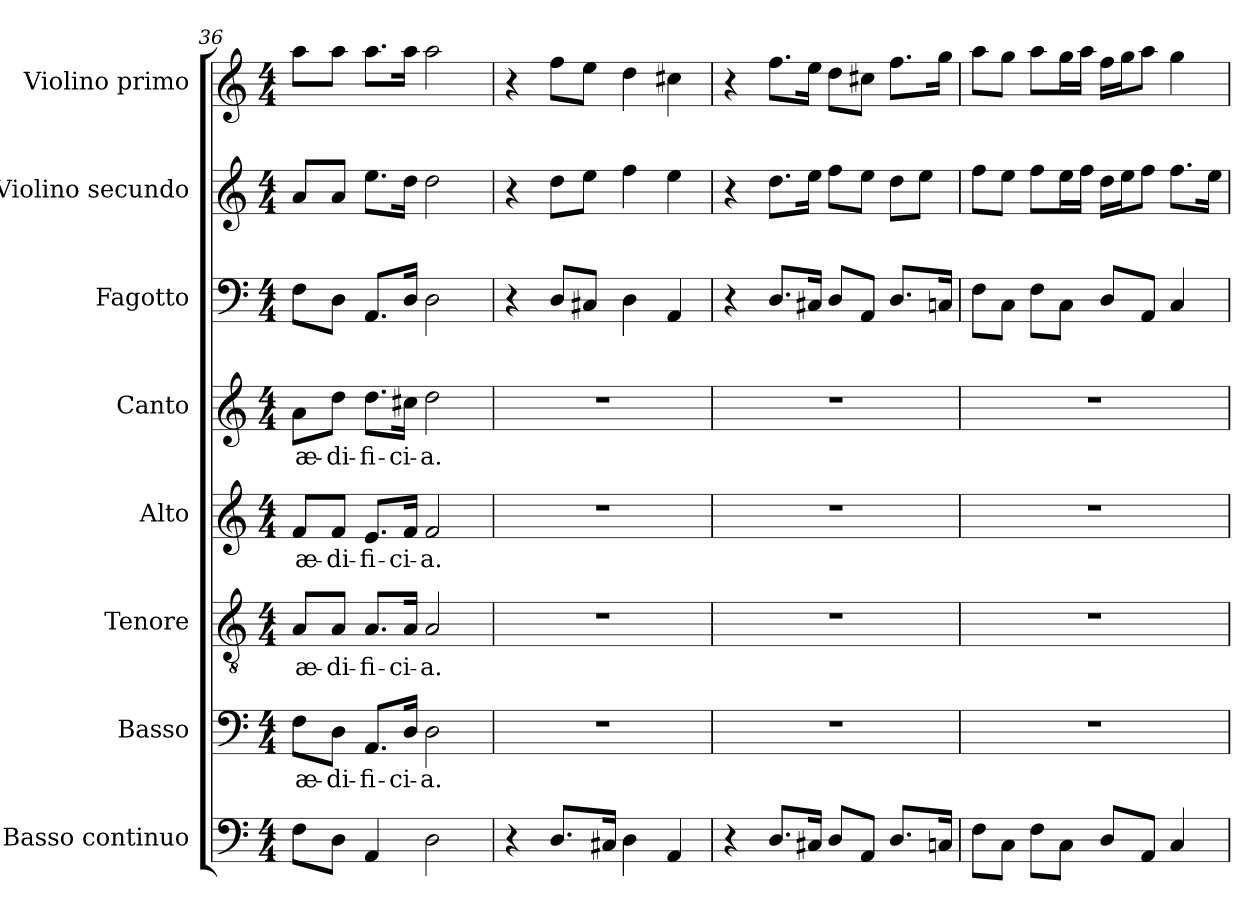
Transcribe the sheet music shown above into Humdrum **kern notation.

**kern	**kern	**text	**kern	**text	**kern	**text	**kern	**text	**kern	**kern	**kern
*part8	*part7	*part7	*part6	*part6	*part5	*part5	*part4	*part4	*part3	*part2	*part1
*staff8	*staff7	*staff7	*staff6	*staff6	*staff5	*staff5	*staff4	*staff4	*staff3	*staff2	*staff1
*I"Basso continuo	*I"Basso	*	*I"Tenore	*	*I"Alto	*	*I"Canto	*	*I"Fagotto	*I"Violino secundo	*I"Violino primo
*I'BC	*I'B	*	*I'T	*	*I'A	*	*I'C	*	*	*I'V2	*I'V1
!!LO:LB:g=z
*clefF4	*clefF4	*	*clefGv2	*	*clefG2	*	*clefG2	*	*clefF4	*clefG2	*clefG2
*k[]	*k[]	*	*k[]	*	*k[]	*	*k[]	*	*k[]	*k[]	*k[]
*C:	*C:	*	*C:	*	*C:	*	*C:	*	*C:	*C:	*C:
*M4/4	*M4/4	*	*M4/4	*	*M4/4	*	*M4/4	*	*M4/4	*M4/4	*M4/4
=36	=36	=36	=36	=36	=36	=36	=36	=36	=36	=36	=36
!	!	!LO:LY:b	!	!LO:LY:b	!	!LO:LY:b	!	!LO:LY:b	!	!	!
8F\L	8F\L	æ-	8A/L	æ-	8f/L	æ-	8a\L	æ-	8F\L	8a/L	8aa\L
!	!	!LO:LY:b	!	!LO:LY:b	!	!LO:LY:b	!	!LO:LY:b	!	!	!
8D\J	8D\J	-di-	8A/J	-di-	8f/J	-di-	8dd\J	-di-	8D\J	8a/J	8aa\J
!	!	!LO:LY:b	!	!LO:LY:b	!	!LO:LY:b	!	!LO:LY:b	!	!	!
4AA/	8.AA/L	-fi-	8.A/L	-fi-	8.e/L	-fi-	8.dd\L	-fi-	8.AA/L	8.ee\L	8.aa\L
!	!	!LO:LY:b	!	!LO:LY:b	!	!LO:LY:b	!	!LO:LY:b	!	!	!
.	16D/Jk	-ci-	16A/Jk	-ci-	16f/Jk	-ci-	16cc#X\Jk	-ci-	16D/Jk	16dd\Jk	16aa\Jk
!	!	!LO:LY:b	!	!LO:LY:b	!	!LO:LY:b	!	!LO:LY:b	!	!	!
2D\	2D\	-a.	2A/	-a.	2f/	-a.	2dd\	-a.	2D\	2dd\	2aa\
=37	=37	=37	=37	=37	=37	=37	=37	=37	=37	=37	=37
4r	1r	.	1r	.	1r	.	1r	.	4r	4r	4r
8.D/L	.	.	.	.	.	.	.	.	8D/L	8dd\L	8ff\L
.	.	.	.	.	.	.	.	.	8C#X/J	8ee\J	8ee\J
16C#X/Jk	.	.	.	.	.	.	.	.	.	.	.
4D\	.	.	.	.	.	.	.	.	4D\	4ff\	4dd\
4AA/	.	.	.	.	.	.	.	.	4AA/	4ee\	4cc#X\
=38	=38	=38	=38	=38	=38	=38	=38	=38	=38	=38	=38
4r	1r	.	1r	.	1r	.	1r	.	4r	4r	4r
8.D/L	.	.	.	.	.	.	.	.	8.D/L	8.dd\L	8.ff\L
16C#X/Jk	.	.	.	.	.	.	.	.	16C#X/Jk	16ee\Jk	16ee\Jk
8D/L	.	.	.	.	.	.	.	.	8D/L	8ff\L	8dd\L
8AA/J	.	.	.	.	.	.	.	.	8AA/J	8ee\J	8cc#X\J
8.D/L	.	.	.	.	.	.	.	.	8.D/L	8dd\L	8.ff\L
.	.	.	.	.	.	.	.	.	.	8ee\J	.
16Cn/Jk	.	.	.	.	.	.	.	.	16Cn/Jk	.	16gg\Jk
=39	=39	=39	=39	=39	=39	=39	=39	=39	=39	=39	=39
8F\L	1r	.	1r	.	1r	.	1r	.	8F\L	8ff\L	8aa\L
8C\J	.	.	.	.	.	.	.	.	8C\J	8ee\J	8gg\J
8F\L	.	.	.	.	.	.	.	.	8F\L	8ff\L	8aa\L
8C\J	.	.	.	.	.	.	.	.	8C\J	16ee\L	16gg\L
.	.	.	.	.	.	.	.	.	.	16ff\JJ	16aa\JJ
8D/L	.	.	.	.	.	.	.	.	8D/L	16dd\LL	16ff\LL
.	.	.	.	.	.	.	.	.	.	16ee\J	16gg\J
8AA/J	.	.	.	.	.	.	.	.	8AA/J	8ff\J	8aa\J
4C/	.	.	.	.	.	.	.	.	4C/	8.ff\L	4gg\
.	.	.	.	.	.	.	.	.	.	16ee\Jk	.
=	=	=	=	=	=	=	=	=	=	=	=
*-	*-	*-	*-	*-	*-	*-	*-	*-	*-	*-	*-
